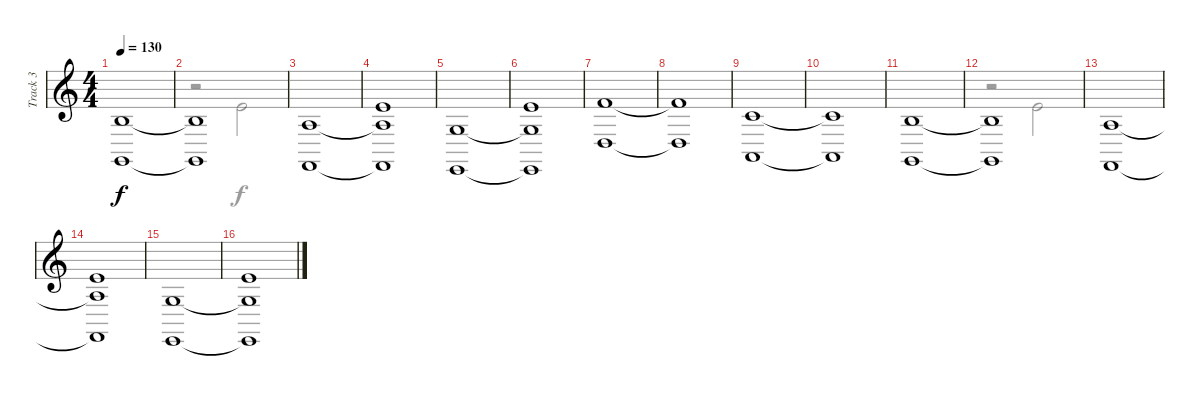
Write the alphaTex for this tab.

\track ("Track 3" "Track 3") {instrument fx6goblins}
\staff {score}
\tuning (E4 B3 G3 D3 A2 E2) {hide}
\voice
\ts (4 4)
\tempo 130
\clef g2
\ks c
(0.2 3.6).1{dy f} |
(0.2{t} 3.6{t}).1 |
(2.3 1.6).1 |
(0.1 2.3{t} 1.6{t}).1 |
(0.3 0.6).1 |
(0.1 0.3{t} 0.6{t}).1 |
(1.1 0.4).1 |
(1.1{t} 0.4{t}).1 |
(1.2 0.5).1 |
(1.2{t} 0.5{t}).1 |
(0.2 3.6).1 |
(0.2{t} 3.6{t}).1 |
(2.3 1.6).1 |
(0.1 2.3{t} 1.6{t}).1 |
(0.3 0.6).1 |
(0.1 0.3{t} 0.6{t}).1
\voice
\clef g2
\ottava regular
\simile none
\ks c
|
r.2 0.1.2 |
|
|
|
|
|
|
|
|
|
r.2 0.1.2 |
|
|
|
